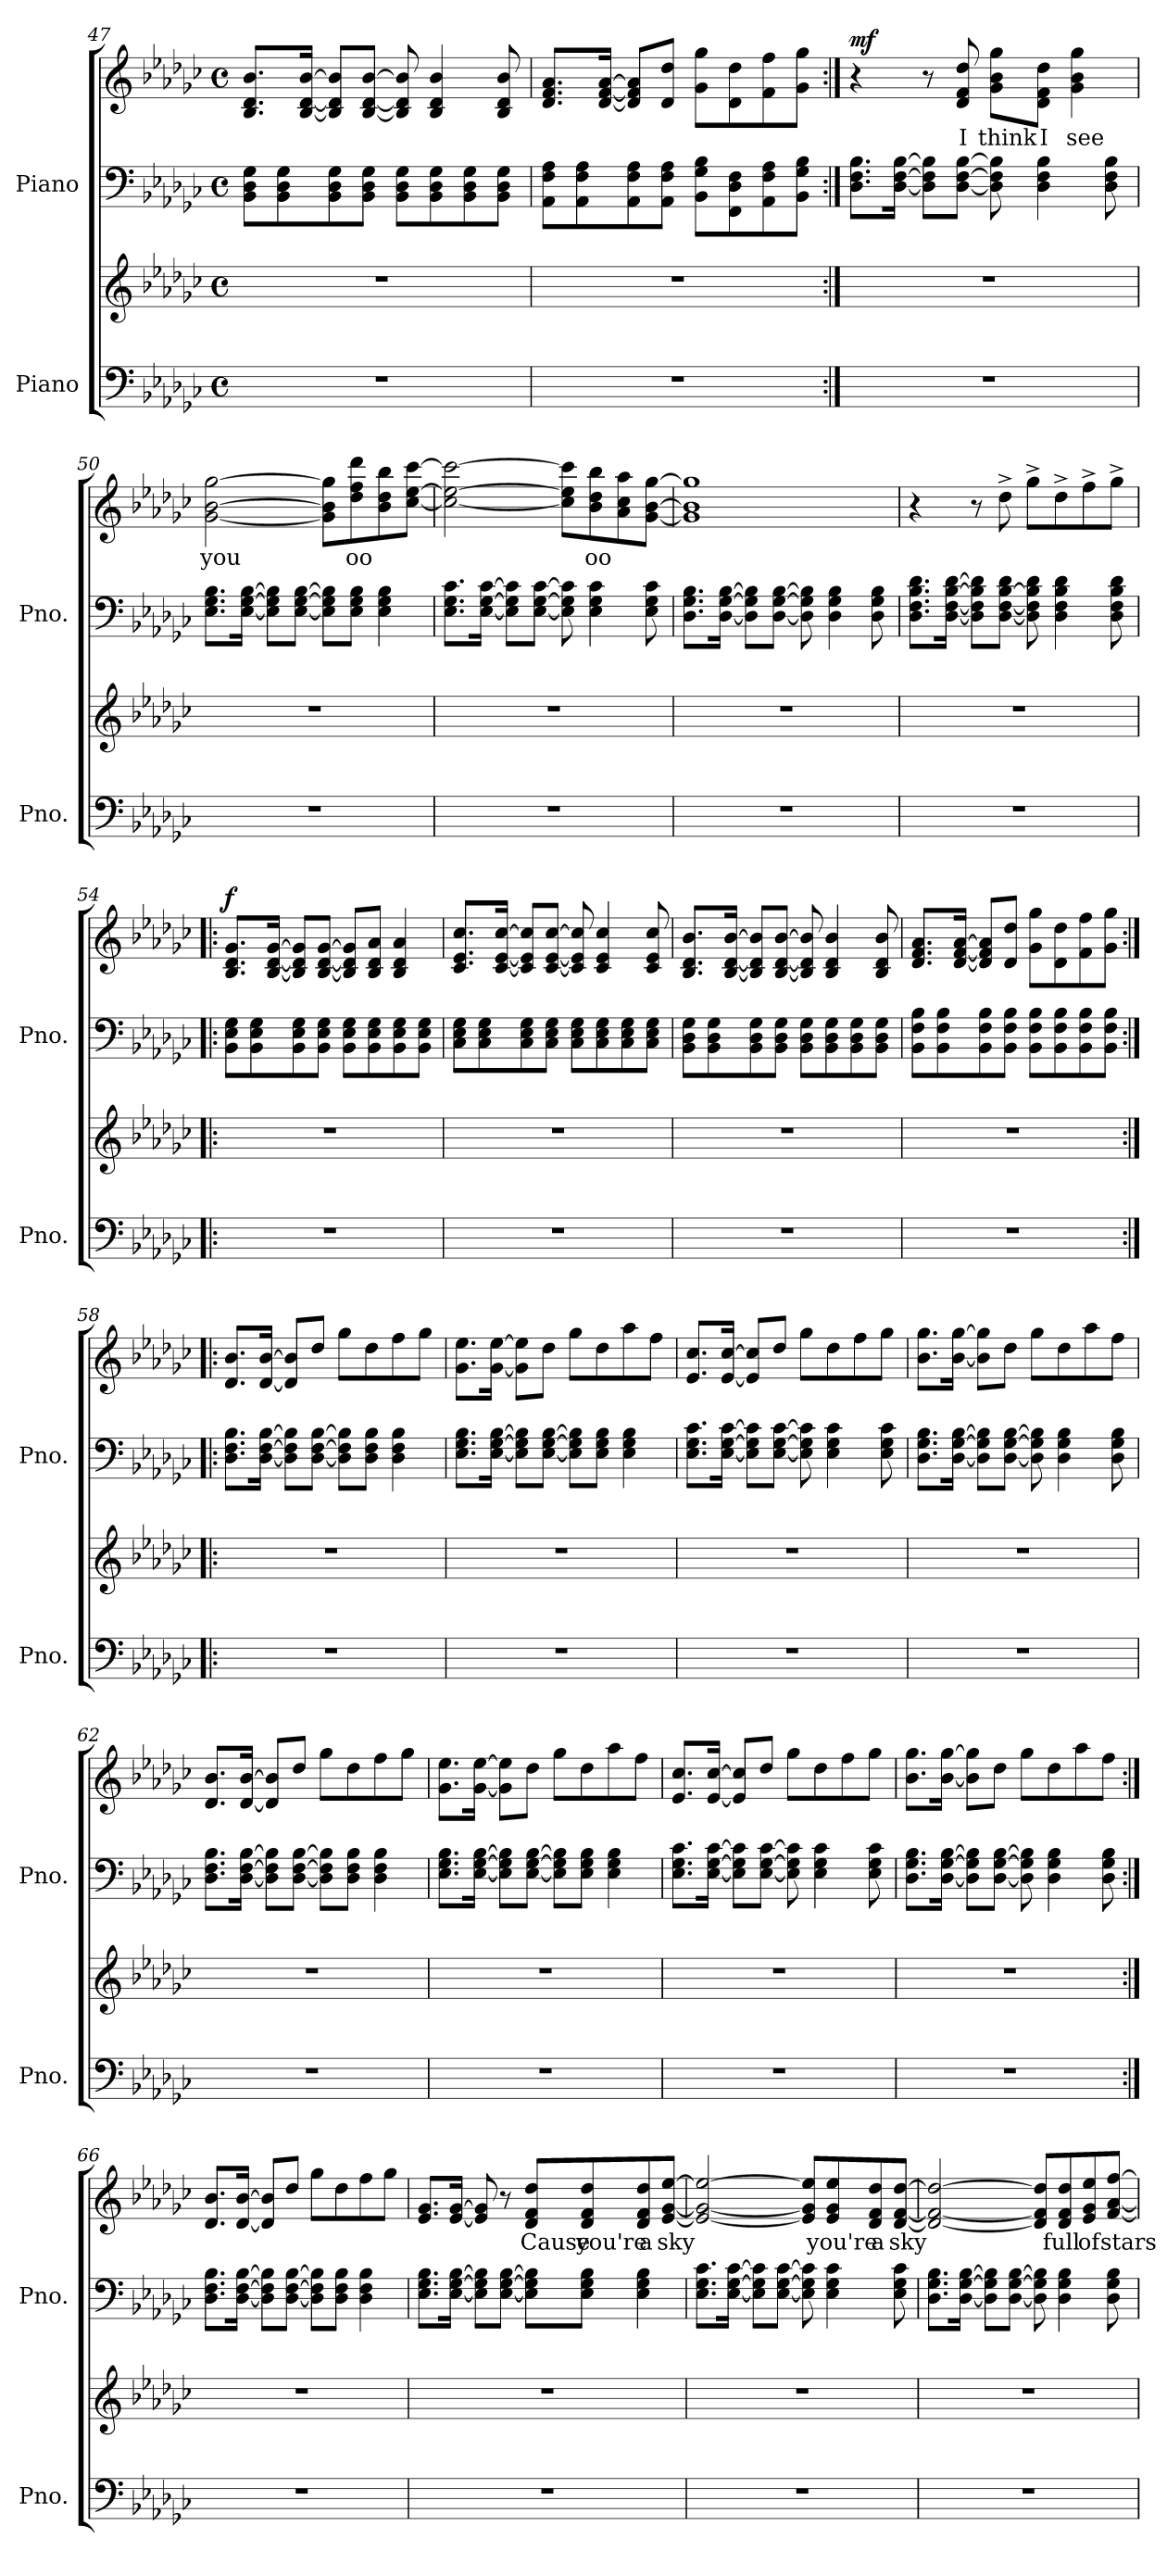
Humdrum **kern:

**kern	**kern	**kern	**kern	**text	**dynam
*part2	*part2	*part1	*part1	*part1	*part1
*staff4	*staff3	*staff2	*staff1	*staff1	*staff1/2
*I"Piano	*	*I"Piano	*	*	*
*I'Pno.	*	*I'Pno.	*	*	*
*clefF4	*clefG2	*clefF4	*clefG2	*	*
*k[b-e-a-d-g-c-]	*k[b-e-a-d-g-c-]	*k[b-e-a-d-g-c-]	*k[b-e-a-d-g-c-]	*	*
*M4/4	*M4/4	*M4/4	*M4/4	*	*
*met(c)	*met(c)	*met(c)	*met(c)	*	*
=47	=47	=47	=47	=47	=47
1r	1r	8BB-\ 8D-\ 8G-\L	8.B-/ 8.d-/ 8.b-/L	.	.
.	.	8BB-\ 8D-\ 8G-\	.	.	.
.	.	.	[16B-/ [16d-/ [16b-/Jk	.	.
.	.	8BB-\ 8D-\ 8G-\	8B-/] 8d-/] 8b-/]L	.	.
.	.	8BB-\ 8D-\ 8G-\J	[8B-/ [8d-/ [8b-/J	.	.
.	.	8BB-\ 8D-\ 8G-\L	8B-/] 8d-/] 8b-/]	.	.
.	.	8BB-\ 8D-\ 8G-\	4B-/ 4d-/ 4b-/	.	.
.	.	8BB-\ 8D-\ 8G-\	.	.	.
.	.	8BB-\ 8D-\ 8G-\J	8B-/ 8d-/ 8b-/	.	.
=48	=48	=48	=48	=48	=48
1r	1r	8AA-\ 8F\ 8A-\L	8.d-/ 8.f/ 8.a-/L	.	.
.	.	8AA-\ 8F\ 8A-\	.	.	.
.	.	.	[16d-/ [16f/ [16a-/Jk	.	.
.	.	8AA-\ 8F\ 8A-\	8d-/] 8f/] 8a-/]L	.	.
.	.	8AA-\ 8F\ 8A-\J	8d-/ 8dd-/J	.	.
.	.	8BB-\ 8G-\ 8B-\L	8g-\ 8gg-\L	.	.
.	.	8FF\ 8D-\ 8F\	8d-\ 8dd-\	.	.
.	.	8AA-\ 8F\ 8A-\	8f\ 8ff\	.	.
.	.	8BB-\ 8G-\ 8B-\J	8g-\ 8gg-\J	.	.
!!LO:LB:g=z
=49:|!	=49:|!	=49:|!	=49:|!	=49:|!	=49:|!
!	!	!	!	!	!LO:DY:b
1r	1r	8.D-\ 8.F\ 8.B-\L	4r	.	mf
.	.	[16D-\ [16F\ [16B-\Jk	.	.	.
.	.	8D-\] 8F\] 8B-\]L	8r	.	.
!	!	!	!	!LO:LY:b	!
.	.	[8D-\ [8F\ [8B-\J	8d-/ 8f/ 8dd-/	I	.
!	!	!	!	!LO:LY:b	!
.	.	8D-\] 8F\] 8B-\]	8g-\ 8b-\ 8gg-\L	think	.
!	!	!	!	!LO:LY:b	!
.	.	4D-\ 4F\ 4B-\	8d-\ 8f\ 8dd-\J	I	.
!	!	!	!	!LO:LY:b	!
.	.	.	4g-\ 4b-\ 4gg-\	see	.
.	.	8D-\ 8F\ 8B-\	.	.	.
=50	=50	=50	=50	=50	=50
!	!	!	!	!LO:LY:b	!
1r	1r	8.E-\ 8.G-\ 8.B-\L	[2g-\ [2b-\ [2gg-\	you	.
.	.	[16E-\ [16G-\ [16B-\Jk	.	.	.
.	.	8E-\] 8G-\] 8B-\]L	.	.	.
.	.	[8E-\ [8G-\ [8B-\J	.	.	.
.	.	8E-\] 8G-\] 8B-\]L	8g-\] 8b-\] 8gg-\]L	.	.
!	!	!	!	!LO:LY:b	!
.	.	8E-\ 8G-\ 8B-\J	8dd-\ 8ff\ 8ddd-\	oo	.
.	.	4E-\ 4G-\ 4B-\	8b-\ 8dd-\ 8bb-\	.	.
.	.	.	[8cc-\ [8ee-\ [8ccc-\J	.	.
=51	=51	=51	=51	=51	=51
1r	1r	8.E-\ 8.G-\ 8.c-\L	2cc-\_ 2ee-\_ 2ccc-\_	.	.
.	.	[16E-\ [16G-\ [16c-\Jk	.	.	.
.	.	8E-\] 8G-\] 8c-\]L	.	.	.
.	.	[8E-\ [8G-\ [8c-\J	.	.	.
.	.	8E-\] 8G-\] 8c-\]	8cc-\] 8ee-\] 8ccc-\]L	.	.
!	!	!	!	!LO:LY:b	!
.	.	4E-\ 4G-\ 4c-\	8b-\ 8dd-\ 8bb-\	oo	.
.	.	.	8a-\ 8cc-\ 8aa-\	.	.
.	.	8E-\ 8G-\ 8c-\	[8g-\ [8b-\ [8gg-\J	.	.
=52	=52	=52	=52	=52	=52
1r	1r	8.D-\ 8.G-\ 8.B-\L	1g-] 1b-] 1gg-]	.	.
.	.	[16D-\ [16G-\ [16B-\Jk	.	.	.
.	.	8D-\] 8G-\] 8B-\]L	.	.	.
.	.	[8D-\ [8G-\ [8B-\J	.	.	.
.	.	8D-\] 8G-\] 8B-\]	.	.	.
.	.	4D-\ 4G-\ 4B-\	.	.	.
.	.	8D-\ 8G-\ 8B-\	.	.	.
!!LO:LB:g=z
=53	=53	=53	=53	=53	=53
1r	1r	8.D-\ 8.F\ 8.B-\ 8.d-\L	4r	.	.
.	.	[16D-\ [16F\ [16B-\ [16d-\Jk	.	.	.
.	.	8D-\] 8F\] 8B-\] 8d-\]L	8r	.	.
.	.	[8D-\ [8F\ [8B-\ 8d-\J	8dd-^\	.	.
.	.	8D-\] 8F\] 8B-\] 8d-\	8gg-^\L	.	.
.	.	4D-\ 4F\ 4B-\ 4d-\	8dd-^\	.	.
.	.	.	8ff^\	.	.
.	.	8D-\ 8F\ 8B-\ 8d-\	8gg-^\J	.	.
=54!|:	=54!|:	=54!|:	=54!|:	=54!|:	=54!|:
!	!	!	!	!	!LO:DY:b
1r	1r	8BB-\ 8E-\ 8G-\L	8.B-/ 8.d-/ 8.g-/L	.	f
.	.	8BB-\ 8E-\ 8G-\	.	.	.
.	.	.	[16B-/ [16d-/ [16g-/Jk	.	.
.	.	8BB-\ 8E-\ 8G-\	8B-/] 8d-/] 8g-/]L	.	.
.	.	8BB-\ 8E-\ 8G-\J	[8B-/ [8d-/ [8g-/J	.	.
.	.	8BB-\ 8E-\ 8G-\L	8B-/] 8d-/] 8g-/]L	.	.
.	.	8BB-\ 8E-\ 8G-\	8B-/ 8d-/ 8a-/J	.	.
.	.	8BB-\ 8E-\ 8G-\	4B-/ 4d-/ 4a-/	.	.
.	.	8BB-\ 8E-\ 8G-\J	.	.	.
=55	=55	=55	=55	=55	=55
1r	1r	8C-\ 8E-\ 8G-\L	8.c-/ 8.e-/ 8.cc-/L	.	.
.	.	8C-\ 8E-\ 8G-\	.	.	.
.	.	.	[16c-/ [16e-/ [16cc-/Jk	.	.
.	.	8C-\ 8E-\ 8G-\	8c-/] 8e-/] 8cc-/]L	.	.
.	.	8C-\ 8E-\ 8G-\J	[8c-/ [8e-/ [8cc-/J	.	.
.	.	8C-\ 8E-\ 8G-\L	8c-/] 8e-/] 8cc-/]	.	.
.	.	8C-\ 8E-\ 8G-\	4c-/ 4e-/ 4cc-/	.	.
.	.	8C-\ 8E-\ 8G-\	.	.	.
.	.	8C-\ 8E-\ 8G-\J	8c-/ 8e-/ 8cc-/	.	.
!!LO:LB:g=z
=56	=56	=56	=56	=56	=56
1r	1r	8BB-\ 8D-\ 8G-\L	8.B-/ 8.d-/ 8.b-/L	.	.
.	.	8BB-\ 8D-\ 8G-\	.	.	.
.	.	.	[16B-/ [16d-/ [16b-/Jk	.	.
.	.	8BB-\ 8D-\ 8G-\	8B-/] 8d-/] 8b-/]L	.	.
.	.	8BB-\ 8D-\ 8G-\J	[8B-/ [8d-/ [8b-/J	.	.
.	.	8BB-\ 8D-\ 8G-\L	8B-/] 8d-/] 8b-/]	.	.
.	.	8BB-\ 8D-\ 8G-\	4B-/ 4d-/ 4b-/	.	.
.	.	8BB-\ 8D-\ 8G-\	.	.	.
.	.	8BB-\ 8D-\ 8G-\J	8B-/ 8d-/ 8b-/	.	.
=57	=57	=57	=57	=57	=57
1r	1r	8BB-\ 8F\ 8B-\L	8.d-/ 8.f/ 8.a-/L	.	.
.	.	8BB-\ 8F\ 8B-\	.	.	.
.	.	.	[16d-/ [16f/ [16a-/Jk	.	.
.	.	8BB-\ 8F\ 8B-\	8d-/] 8f/] 8a-/]L	.	.
.	.	8BB-\ 8F\ 8B-\J	8d-/ 8dd-/J	.	.
.	.	8BB-\ 8F\ 8B-\L	8g-\ 8gg-\L	.	.
.	.	8BB-\ 8F\ 8B-\	8d-\ 8dd-\	.	.
.	.	8BB-\ 8F\ 8B-\	8f\ 8ff\	.	.
.	.	8BB-\ 8F\ 8B-\J	8g-\ 8gg-\J	.	.
=58:|!|:	=58:|!|:	=58:|!|:	=58:|!|:	=58:|!|:	=58:|!|:
1r	1r	8.D-\ 8.F\ 8.B-\L	8.d-/ 8.b-/L	.	.
.	.	[16D-\ [16F\ [16B-\Jk	[16d-/ [16b-/Jk	.	.
.	.	8D-\] 8F\] 8B-\]L	8d-/] 8b-/]L	.	.
.	.	[8D-\ [8F\ [8B-\J	8dd-/J	.	.
.	.	8D-\] 8F\] 8B-\]L	8gg-\L	.	.
.	.	8D-\ 8F\ 8B-\J	8dd-\	.	.
.	.	4D-\ 4F\ 4B-\	8ff\	.	.
.	.	.	8gg-\J	.	.
=59	=59	=59	=59	=59	=59
1r	1r	8.E-\ 8.G-\ 8.B-\L	8.g-\ 8.ee-\L	.	.
.	.	[16E-\ [16G-\ [16B-\Jk	[16g-\ [16ee-\Jk	.	.
.	.	8E-\] 8G-\] 8B-\]L	8g-\] 8ee-\]L	.	.
.	.	[8E-\ [8G-\ [8B-\J	8dd-\J	.	.
.	.	8E-\] 8G-\] 8B-\]L	8gg-\L	.	.
.	.	8E-\ 8G-\ 8B-\J	8dd-\	.	.
.	.	4E-\ 4G-\ 4B-\	8aa-\	.	.
.	.	.	8ff\J	.	.
!!LO:LB:g=z
=60	=60	=60	=60	=60	=60
1r	1r	8.E-\ 8.G-\ 8.c-\L	8.e-/ 8.cc-/L	.	.
.	.	[16E-\ [16G-\ [16c-\Jk	[16e-/ [16cc-/Jk	.	.
.	.	8E-\] 8G-\] 8c-\]L	8e-/] 8cc-/]L	.	.
.	.	[8E-\ [8G-\ [8c-\J	8dd-/J	.	.
.	.	8E-\] 8G-\] 8c-\]	8gg-\L	.	.
.	.	4E-\ 4G-\ 4c-\	8dd-\	.	.
.	.	.	8ff\	.	.
.	.	8E-\ 8G-\ 8c-\	8gg-\J	.	.
=61	=61	=61	=61	=61	=61
1r	1r	8.D-\ 8.G-\ 8.B-\L	8.b-\ 8.gg-\L	.	.
.	.	[16D-\ [16G-\ [16B-\Jk	[16b-\ [16gg-\Jk	.	.
.	.	8D-\] 8G-\] 8B-\]L	8b-\] 8gg-\]L	.	.
.	.	[8D-\ [8G-\ [8B-\J	8dd-\J	.	.
.	.	8D-\] 8G-\] 8B-\]	8gg-\L	.	.
.	.	4D-\ 4G-\ 4B-\	8dd-\	.	.
.	.	.	8aa-\	.	.
.	.	8D-\ 8G-\ 8B-\	8ff\J	.	.
=62	=62	=62	=62	=62	=62
1r	1r	8.D-\ 8.F\ 8.B-\L	8.d-/ 8.b-/L	.	.
.	.	[16D-\ [16F\ [16B-\Jk	[16d-/ [16b-/Jk	.	.
.	.	8D-\] 8F\] 8B-\]L	8d-/] 8b-/]L	.	.
.	.	[8D-\ [8F\ [8B-\J	8dd-/J	.	.
.	.	8D-\] 8F\] 8B-\]L	8gg-\L	.	.
.	.	8D-\ 8F\ 8B-\J	8dd-\	.	.
.	.	4D-\ 4F\ 4B-\	8ff\	.	.
.	.	.	8gg-\J	.	.
=63	=63	=63	=63	=63	=63
1r	1r	8.E-\ 8.G-\ 8.B-\L	8.g-\ 8.ee-\L	.	.
.	.	[16E-\ [16G-\ [16B-\Jk	[16g-\ [16ee-\Jk	.	.
.	.	8E-\] 8G-\] 8B-\]L	8g-\] 8ee-\]L	.	.
.	.	[8E-\ [8G-\ [8B-\J	8dd-\J	.	.
.	.	8E-\] 8G-\] 8B-\]L	8gg-\L	.	.
.	.	8E-\ 8G-\ 8B-\J	8dd-\	.	.
.	.	4E-\ 4G-\ 4B-\	8aa-\	.	.
.	.	.	8ff\J	.	.
!!LO:LB:g=z
=64	=64	=64	=64	=64	=64
1r	1r	8.E-\ 8.G-\ 8.c-\L	8.e-/ 8.cc-/L	.	.
.	.	[16E-\ [16G-\ [16c-\Jk	[16e-/ [16cc-/Jk	.	.
.	.	8E-\] 8G-\] 8c-\]L	8e-/] 8cc-/]L	.	.
.	.	[8E-\ [8G-\ [8c-\J	8dd-/J	.	.
.	.	8E-\] 8G-\] 8c-\]	8gg-\L	.	.
.	.	4E-\ 4G-\ 4c-\	8dd-\	.	.
.	.	.	8ff\	.	.
.	.	8E-\ 8G-\ 8c-\	8gg-\J	.	.
=65	=65	=65	=65	=65	=65
1r	1r	8.D-\ 8.G-\ 8.B-\L	8.b-\ 8.gg-\L	.	.
.	.	[16D-\ [16G-\ [16B-\Jk	[16b-\ [16gg-\Jk	.	.
.	.	8D-\] 8G-\] 8B-\]L	8b-\] 8gg-\]L	.	.
.	.	[8D-\ [8G-\ [8B-\J	8dd-\J	.	.
.	.	8D-\] 8G-\] 8B-\]	8gg-\L	.	.
.	.	4D-\ 4G-\ 4B-\	8dd-\	.	.
.	.	.	8aa-\	.	.
.	.	8D-\ 8G-\ 8B-\	8ff\J	.	.
=66:|!	=66:|!	=66:|!	=66:|!	=66:|!	=66:|!
1r	1r	8.D-\ 8.F\ 8.B-\L	8.d-/ 8.b-/L	.	.
.	.	[16D-\ [16F\ [16B-\Jk	[16d-/ [16b-/Jk	.	.
.	.	8D-\] 8F\] 8B-\]L	8d-/] 8b-/]L	.	.
.	.	[8D-\ [8F\ [8B-\J	8dd-/J	.	.
.	.	8D-\] 8F\] 8B-\]L	8gg-\L	.	.
.	.	8D-\ 8F\ 8B-\J	8dd-\	.	.
.	.	4D-\ 4F\ 4B-\	8ff\	.	.
.	.	.	8gg-\J	.	.
!!LO:PB:g=z
=67	=67	=67	=67	=67	=67
1r	1r	8.E-\ 8.G-\ 8.B-\L	8.e-/ 8.g-/L	.	.
.	.	[16E-\ [16G-\ [16B-\Jk	[16e-/ [16g-/Jk	.	.
.	.	8E-\] 8G-\] 8B-\]L	8e-/] 8g-/]	.	.
.	.	[8E-\ [8G-\ [8B-\J	8r	.	.
!	!	!	!	!LO:LY:b	!
.	.	8E-\] 8G-\] 8B-\]L	8d-/ 8f/ 8dd-/L	Cause	.
!	!	!	!	!LO:LY:b	!
.	.	8E-\ 8G-\ 8B-\J	8d-/ 8f/ 8dd-/	you're	.
!	!	!	!	!LO:LY:b	!
.	.	4E-\ 4G-\ 4B-\	8d-/ 8f/ 8dd-/	a	.
!	!	!	!	!LO:LY:b	!
.	.	.	[8e-/ [8g-/ [8ee-/J	sky	.
=68	=68	=68	=68	=68	=68
1r	1r	8.E-\ 8.G-\ 8.c-\L	2e-/_ 2g-/_ 2ee-/_	.	.
.	.	[16E-\ [16G-\ [16c-\Jk	.	.	.
.	.	8E-\] 8G-\] 8c-\]L	.	.	.
.	.	[8E-\ [8G-\ [8c-\J	.	.	.
.	.	8E-\] 8G-\] 8c-\]	8e-/] 8g-/] 8ee-/]L	.	.
!	!	!	!	!LO:LY:b	!
.	.	4E-\ 4G-\ 4c-\	8e-/ 8g-/ 8ee-/	you're	.
!	!	!	!	!LO:LY:b	!
.	.	.	8d-/ 8f/ 8dd-/	a	.
!	!	!	!	!LO:LY:b	!
.	.	8E-\ 8G-\ 8c-\	[8d-/ [8f/ [8dd-/J	sky	.
=69	=69	=69	=69	=69	=69
1r	1r	8.D-\ 8.G-\ 8.B-\L	2d-/_ 2f/_ 2dd-/_	.	.
.	.	[16D-\ [16G-\ [16B-\Jk	.	.	.
.	.	8D-\] 8G-\] 8B-\]L	.	.	.
.	.	[8D-\ [8G-\ [8B-\J	.	.	.
.	.	8D-\] 8G-\] 8B-\]	8d-/] 8f/] 8dd-/]L	.	.
!	!	!	!	!LO:LY:b	!
.	.	4D-\ 4G-\ 4B-\	8d-/ 8f/ 8dd-/	full	.
!	!	!	!	!LO:LY:b	!
.	.	.	8e-/ 8g-/ 8ee-/	of	.
!	!	!	!	!LO:LY:b	!
.	.	8D-\ 8G-\ 8B-\	[8f/ [8a-/ [8ff/J	stars	.
=	=	=	=	=	=
*-	*-	*-	*-	*-	*-
